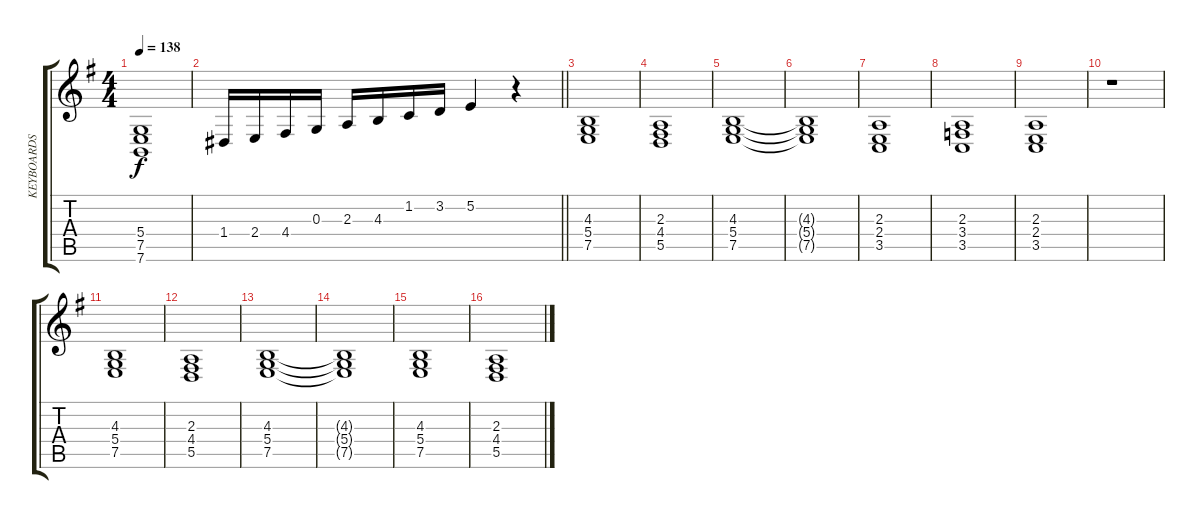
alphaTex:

\track ("KEYBOARDS" "KEYBOARDS") {instrument synthstrings1}
\staff {score tabs}
\tuning (E4 B3 G3 D3 A2 E2) {hide}
\ts (4 4)
\tempo 138
\clef g2
\ks eminor
(5.4 7.5 7.6).1{dy f} |
\barLineRight lightlight
1.4.16 2.4.16 4.4.16 0.3.16 2.3.16 4.3.16 1.2.16 3.2.16 5.2.4 r.4 |
(4.3 5.4 7.5).1 |
(2.3 4.4 5.5).1 |
(4.3 5.4 7.5).1 |
(4.3{t} 5.4{t} 7.5{t}).1 |
(2.3 2.4 3.5).1 |
(2.3 3.4 3.5).1 |
(2.3 2.4 3.5).1 |
r.1 |
(4.3 5.4 7.5).1 |
(2.3 4.4 5.5).1 |
(4.3 5.4 7.5).1 |
(4.3{t} 5.4{t} 7.5{t}).1 |
(4.3 5.4 7.5).1 |
(2.3 4.4 5.5).1
